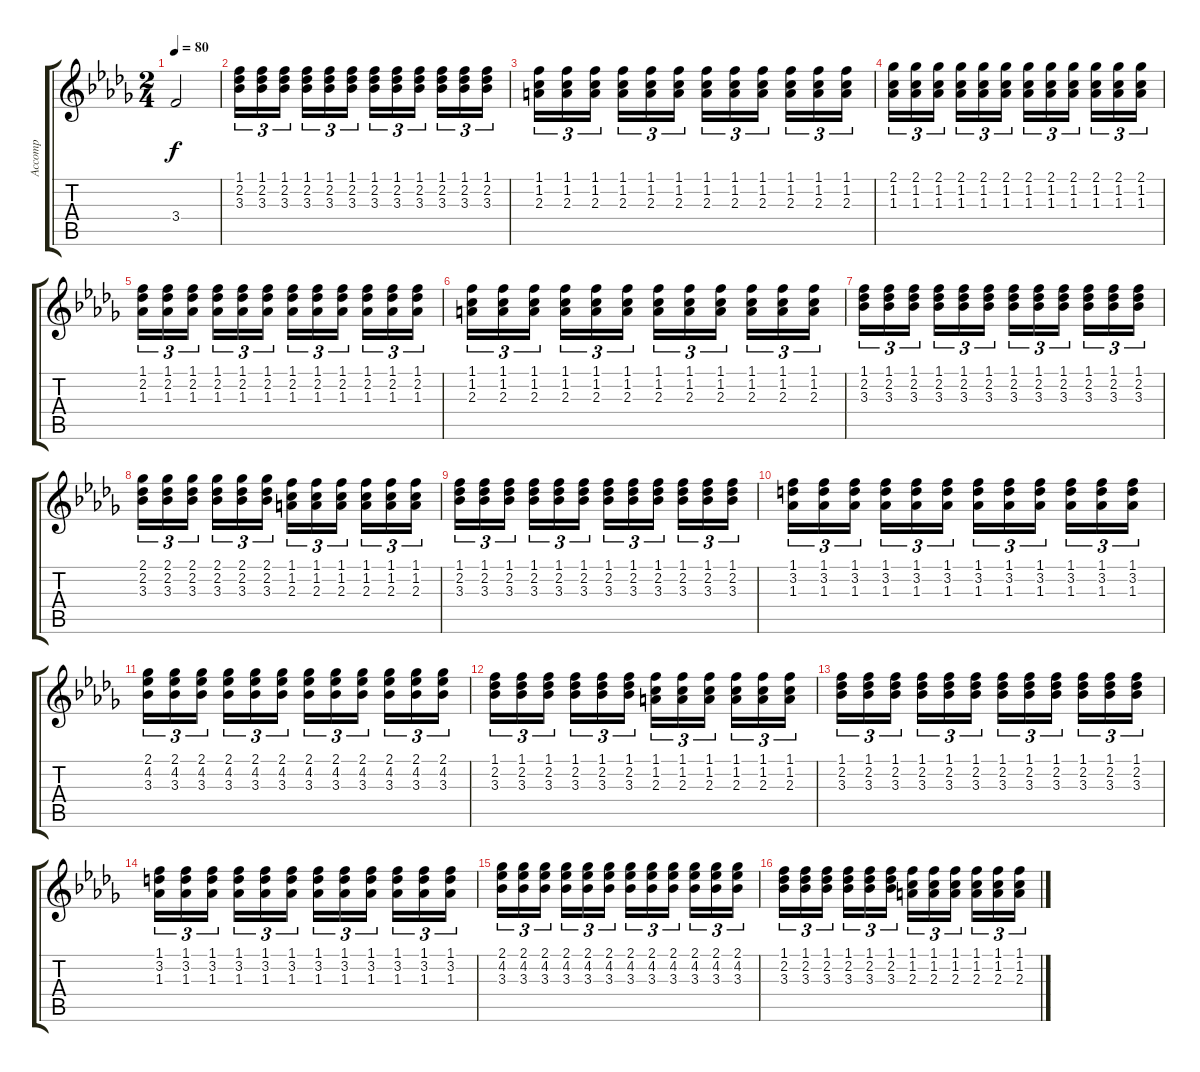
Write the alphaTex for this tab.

\track ("Accomp" "Accomp") {instrument acousticguitarnylon}
\staff {score tabs}
\tuning (E4 B3 G3 D3 A2 E2) {hide}
\ts (2 4)
\tempo 80
\clef g2
\ks db
3.4.2{dy f} |
(1.1 2.2 3.3).16{tu (3 2) volume 9} (1.1 2.2 3.3).16{tu (3 2)} (1.1 2.2 3.3).16{tu (3 2)} (1.1 2.2 3.3).16{tu (3 2)} (1.1 2.2 3.3).16{tu (3 2)} (1.1 2.2 3.3).16{tu (3 2)} (1.1 2.2 3.3).16{tu (3 2)} (1.1 2.2 3.3).16{tu (3 2)} (1.1 2.2 3.3).16{tu (3 2)} (1.1 2.2 3.3).16{tu (3 2)} (1.1 2.2 3.3).16{tu (3 2)} (1.1 2.2 3.3).16{tu (3 2)} |
(1.1 1.2 2.3).16{tu (3 2)} (1.1 1.2 2.3).16{tu (3 2)} (1.1 1.2 2.3).16{tu (3 2)} (1.1 1.2 2.3).16{tu (3 2)} (1.1 1.2 2.3).16{tu (3 2)} (1.1 1.2 2.3).16{tu (3 2)} (1.1 1.2 2.3).16{tu (3 2)} (1.1 1.2 2.3).16{tu (3 2)} (1.1 1.2 2.3).16{tu (3 2)} (1.1 1.2 2.3).16{tu (3 2)} (1.1 1.2 2.3).16{tu (3 2)} (1.1 1.2 2.3).16{tu (3 2)} |
(2.1 1.2 1.3).16{tu (3 2)} (2.1 1.2 1.3).16{tu (3 2)} (2.1 1.2 1.3).16{tu (3 2)} (2.1 1.2 1.3).16{tu (3 2)} (2.1 1.2 1.3).16{tu (3 2)} (2.1 1.2 1.3).16{tu (3 2)} (2.1 1.2 1.3).16{tu (3 2)} (2.1 1.2 1.3).16{tu (3 2)} (2.1 1.2 1.3).16{tu (3 2)} (2.1 1.2 1.3).16{tu (3 2)} (2.1 1.2 1.3).16{tu (3 2)} (2.1 1.2 1.3).16{tu (3 2)} |
(1.1 2.2 1.3).16{tu (3 2)} (1.1 2.2 1.3).16{tu (3 2)} (1.1 2.2 1.3).16{tu (3 2)} (1.1 2.2 1.3).16{tu (3 2)} (1.1 2.2 1.3).16{tu (3 2)} (1.1 2.2 1.3).16{tu (3 2)} (1.1 2.2 1.3).16{tu (3 2)} (1.1 2.2 1.3).16{tu (3 2)} (1.1 2.2 1.3).16{tu (3 2)} (1.1 2.2 1.3).16{tu (3 2)} (1.1 2.2 1.3).16{tu (3 2)} (1.1 2.2 1.3).16{tu (3 2)} |
(1.1 1.2 2.3).16{tu (3 2)} (1.1 1.2 2.3).16{tu (3 2)} (1.1 1.2 2.3).16{tu (3 2)} (1.1 1.2 2.3).16{tu (3 2)} (1.1 1.2 2.3).16{tu (3 2)} (1.1 1.2 2.3).16{tu (3 2)} (1.1 1.2 2.3).16{tu (3 2)} (1.1 1.2 2.3).16{tu (3 2)} (1.1 1.2 2.3).16{tu (3 2)} (1.1 1.2 2.3).16{tu (3 2)} (1.1 1.2 2.3).16{tu (3 2)} (1.1 1.2 2.3).16{tu (3 2)} |
(1.1 2.2 3.3).16{tu (3 2)} (1.1 2.2 3.3).16{tu (3 2)} (1.1 2.2 3.3).16{tu (3 2)} (1.1 2.2 3.3).16{tu (3 2)} (1.1 2.2 3.3).16{tu (3 2)} (1.1 2.2 3.3).16{tu (3 2)} (1.1 2.2 3.3).16{tu (3 2)} (1.1 2.2 3.3).16{tu (3 2)} (1.1 2.2 3.3).16{tu (3 2)} (1.1 2.2 3.3).16{tu (3 2)} (1.1 2.2 3.3).16{tu (3 2)} (1.1 2.2 3.3).16{tu (3 2)} |
(2.1 2.2 3.3).16{tu (3 2)} (2.1 2.2 3.3).16{tu (3 2)} (2.1 2.2 3.3).16{tu (3 2)} (2.1 2.2 3.3).16{tu (3 2)} (2.1 2.2 3.3).16{tu (3 2)} (2.1 2.2 3.3).16{tu (3 2)} (1.1 1.2 2.3).16{tu (3 2)} (1.1 1.2 2.3).16{tu (3 2)} (1.1 1.2 2.3).16{tu (3 2)} (1.1 1.2 2.3).16{tu (3 2)} (1.1 1.2 2.3).16{tu (3 2)} (1.1 1.2 2.3).16{tu (3 2)} |
(1.1 2.2 3.3).16{tu (3 2)} (1.1 2.2 3.3).16{tu (3 2)} (1.1 2.2 3.3).16{tu (3 2)} (1.1 2.2 3.3).16{tu (3 2)} (1.1 2.2 3.3).16{tu (3 2)} (1.1 2.2 3.3).16{tu (3 2)} (1.1 2.2 3.3).16{tu (3 2)} (1.1 2.2 3.3).16{tu (3 2)} (1.1 2.2 3.3).16{tu (3 2)} (1.1 2.2 3.3).16{tu (3 2)} (1.1 2.2 3.3).16{tu (3 2)} (1.1 2.2 3.3).16{tu (3 2)} |
(1.1 3.2 1.3).16{tu (3 2)} (1.1 3.2 1.3).16{tu (3 2)} (1.1 3.2 1.3).16{tu (3 2)} (1.1 3.2 1.3).16{tu (3 2)} (1.1 3.2 1.3).16{tu (3 2)} (1.1 3.2 1.3).16{tu (3 2)} (1.1 3.2 1.3).16{tu (3 2)} (1.1 3.2 1.3).16{tu (3 2)} (1.1 3.2 1.3).16{tu (3 2)} (1.1 3.2 1.3).16{tu (3 2)} (1.1 3.2 1.3).16{tu (3 2)} (1.1 3.2 1.3).16{tu (3 2)} |
(2.1 4.2 3.3).16{tu (3 2)} (2.1 4.2 3.3).16{tu (3 2)} (2.1 4.2 3.3).16{tu (3 2)} (2.1 4.2 3.3).16{tu (3 2)} (2.1 4.2 3.3).16{tu (3 2)} (2.1 4.2 3.3).16{tu (3 2)} (2.1 4.2 3.3).16{tu (3 2)} (2.1 4.2 3.3).16{tu (3 2)} (2.1 4.2 3.3).16{tu (3 2)} (2.1 4.2 3.3).16{tu (3 2)} (2.1 4.2 3.3).16{tu (3 2)} (2.1 4.2 3.3).16{tu (3 2)} |
(1.1 2.2 3.3).16{tu (3 2)} (1.1 2.2 3.3).16{tu (3 2)} (1.1 2.2 3.3).16{tu (3 2)} (1.1 2.2 3.3).16{tu (3 2)} (1.1 2.2 3.3).16{tu (3 2)} (1.1 2.2 3.3).16{tu (3 2)} (1.1 1.2 2.3).16{tu (3 2)} (1.1 1.2 2.3).16{tu (3 2)} (1.1 1.2 2.3).16{tu (3 2)} (1.1 1.2 2.3).16{tu (3 2)} (1.1 1.2 2.3).16{tu (3 2)} (1.1 1.2 2.3).16{tu (3 2)} |
(1.1 2.2 3.3).16{tu (3 2)} (1.1 2.2 3.3).16{tu (3 2)} (1.1 2.2 3.3).16{tu (3 2)} (1.1 2.2 3.3).16{tu (3 2)} (1.1 2.2 3.3).16{tu (3 2)} (1.1 2.2 3.3).16{tu (3 2)} (1.1 2.2 3.3).16{tu (3 2)} (1.1 2.2 3.3).16{tu (3 2)} (1.1 2.2 3.3).16{tu (3 2)} (1.1 2.2 3.3).16{tu (3 2)} (1.1 2.2 3.3).16{tu (3 2)} (1.1 2.2 3.3).16{tu (3 2)} |
(1.1 3.2 1.3).16{tu (3 2)} (1.1 3.2 1.3).16{tu (3 2)} (1.1 3.2 1.3).16{tu (3 2)} (1.1 3.2 1.3).16{tu (3 2)} (1.1 3.2 1.3).16{tu (3 2)} (1.1 3.2 1.3).16{tu (3 2)} (1.1 3.2 1.3).16{tu (3 2)} (1.1 3.2 1.3).16{tu (3 2)} (1.1 3.2 1.3).16{tu (3 2)} (1.1 3.2 1.3).16{tu (3 2)} (1.1 3.2 1.3).16{tu (3 2)} (1.1 3.2 1.3).16{tu (3 2)} |
(2.1 4.2 3.3).16{tu (3 2)} (2.1 4.2 3.3).16{tu (3 2)} (2.1 4.2 3.3).16{tu (3 2)} (2.1 4.2 3.3).16{tu (3 2)} (2.1 4.2 3.3).16{tu (3 2)} (2.1 4.2 3.3).16{tu (3 2)} (2.1 4.2 3.3).16{tu (3 2)} (2.1 4.2 3.3).16{tu (3 2)} (2.1 4.2 3.3).16{tu (3 2)} (2.1 4.2 3.3).16{tu (3 2)} (2.1 4.2 3.3).16{tu (3 2)} (2.1 4.2 3.3).16{tu (3 2)} |
(1.1 2.2 3.3).16{tu (3 2)} (1.1 2.2 3.3).16{tu (3 2)} (1.1 2.2 3.3).16{tu (3 2)} (1.1 2.2 3.3).16{tu (3 2)} (1.1 2.2 3.3).16{tu (3 2)} (1.1 2.2 3.3).16{tu (3 2)} (1.1 1.2 2.3).16{tu (3 2)} (1.1 1.2 2.3).16{tu (3 2)} (1.1 1.2 2.3).16{tu (3 2)} (1.1 1.2 2.3).16{tu (3 2)} (1.1 1.2 2.3).16{tu (3 2)} (1.1 1.2 2.3).16{tu (3 2)}
